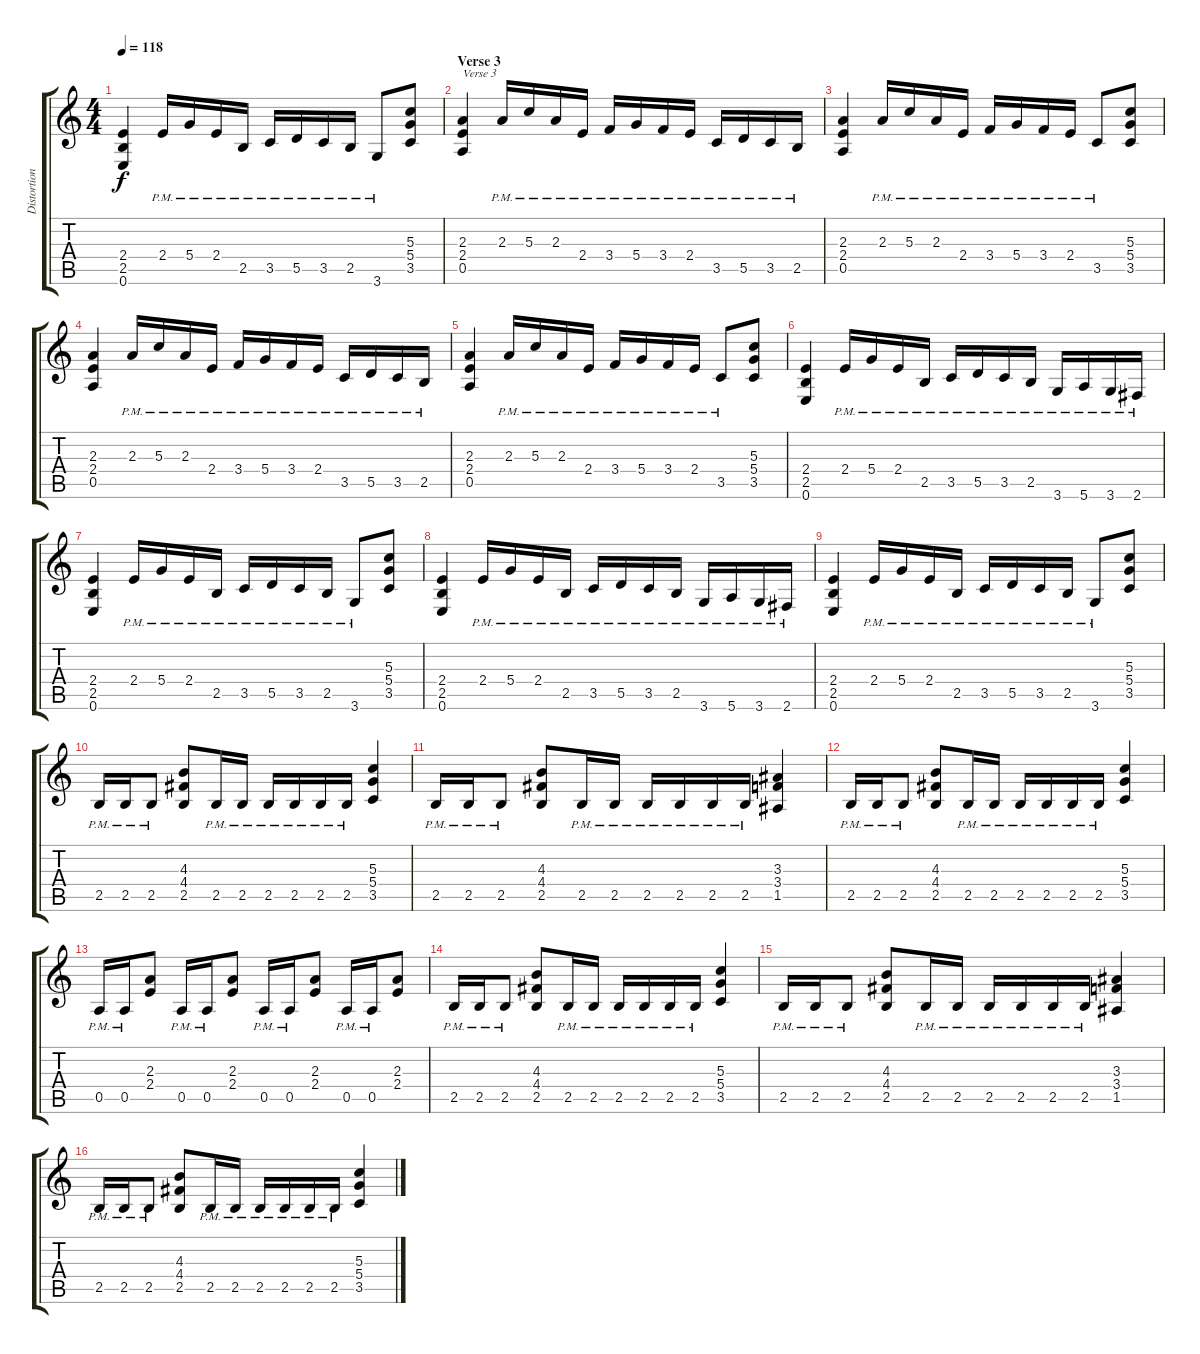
\track ("Distortion Guitar 2" "Distortion") {instrument distortionguitar}
\staff {score tabs}
\tuning (E4 B3 G3 D3 A2 E2) {hide}
\ts (4 4)
\tempo 118
\clef g2
\ks c
(2.4 2.5 0.6).4{dy f} 2.4{pm}.16 5.4{pm}.16 2.4{pm}.16 2.5{pm}.16 3.5{pm}.16 5.5{pm}.16 3.5{pm}.16 2.5{pm}.16 3.6{pm}.8 (5.3 5.4 3.5).8 |
\section ("" "Verse 3")
(2.3 2.4 0.5).4{txt "Verse 3"} 2.3{pm}.16 5.3{pm}.16 2.3{pm}.16 2.4{pm}.16 3.4{pm}.16 5.4{pm}.16 3.4{pm}.16 2.4{pm}.16 3.5{pm}.16 5.5{pm}.16 3.5{pm}.16 2.5{pm}.16 |
(2.3 2.4 0.5).4 2.3{pm}.16 5.3{pm}.16 2.3{pm}.16 2.4{pm}.16 3.4{pm}.16 5.4{pm}.16 3.4{pm}.16 2.4{pm}.16 3.5{pm}.8 (5.3 5.4 3.5).8 |
(2.3 2.4 0.5).4 2.3{pm}.16 5.3{pm}.16 2.3{pm}.16 2.4{pm}.16 3.4{pm}.16 5.4{pm}.16 3.4{pm}.16 2.4{pm}.16 3.5{pm}.16 5.5{pm}.16 3.5{pm}.16 2.5{pm}.16 |
(2.3 2.4 0.5).4 2.3{pm}.16 5.3{pm}.16 2.3{pm}.16 2.4{pm}.16 3.4{pm}.16 5.4{pm}.16 3.4{pm}.16 2.4{pm}.16 3.5{pm}.8 (5.3 5.4 3.5).8 |
(2.4 2.5 0.6).4 2.4{pm}.16 5.4{pm}.16 2.4{pm}.16 2.5{pm}.16 3.5{pm}.16 5.5{pm}.16 3.5{pm}.16 2.5{pm}.16 3.6{pm}.16 5.6{pm}.16 3.6{pm}.16 2.6{pm}.16 |
(2.4 2.5 0.6).4 2.4{pm}.16 5.4{pm}.16 2.4{pm}.16 2.5{pm}.16 3.5{pm}.16 5.5{pm}.16 3.5{pm}.16 2.5{pm}.16 3.6{pm}.8 (5.3 5.4 3.5).8 |
(2.4 2.5 0.6).4 2.4{pm}.16 5.4{pm}.16 2.4{pm}.16 2.5{pm}.16 3.5{pm}.16 5.5{pm}.16 3.5{pm}.16 2.5{pm}.16 3.6{pm}.16 5.6{pm}.16 3.6{pm}.16 2.6{pm}.16 |
(2.4 2.5 0.6).4 2.4{pm}.16 5.4{pm}.16 2.4{pm}.16 2.5{pm}.16 3.5{pm}.16 5.5{pm}.16 3.5{pm}.16 2.5{pm}.16 3.6{pm}.8 (5.3 5.4 3.5).8 |
2.5{pm}.16 2.5{pm}.16 2.5{pm}.8 (4.3 4.4 2.5).8 2.5{pm}.16 2.5{pm}.16 2.5{pm}.16 2.5{pm}.16 2.5{pm}.16 2.5{pm}.16 (5.3 5.4 3.5).4 |
2.5{pm}.16 2.5{pm}.16 2.5{pm}.8 (4.3 4.4 2.5).8 2.5{pm}.16 2.5{pm}.16 2.5{pm}.16 2.5{pm}.16 2.5{pm}.16 2.5{pm}.16 (3.3 3.4 1.5).4 |
2.5{pm}.16 2.5{pm}.16 2.5{pm}.8 (4.3 4.4 2.5).8 2.5{pm}.16 2.5{pm}.16 2.5{pm}.16 2.5{pm}.16 2.5{pm}.16 2.5{pm}.16 (5.3 5.4 3.5).4 |
0.5{pm}.16 0.5{pm}.16 (2.3 2.4).8 0.5{pm}.16 0.5{pm}.16 (2.3 2.4).8 0.5{pm}.16 0.5{pm}.16 (2.3 2.4).8 0.5{pm}.16 0.5{pm}.16 (2.3 2.4).8 |
2.5{pm}.16 2.5{pm}.16 2.5{pm}.8 (4.3 4.4 2.5).8 2.5{pm}.16 2.5{pm}.16 2.5{pm}.16 2.5{pm}.16 2.5{pm}.16 2.5{pm}.16 (5.3 5.4 3.5).4 |
2.5{pm}.16 2.5{pm}.16 2.5{pm}.8 (4.3 4.4 2.5).8 2.5{pm}.16 2.5{pm}.16 2.5{pm}.16 2.5{pm}.16 2.5{pm}.16 2.5{pm}.16 (3.3 3.4 1.5).4 |
2.5{pm}.16 2.5{pm}.16 2.5{pm}.8 (4.3 4.4 2.5).8 2.5{pm}.16 2.5{pm}.16 2.5{pm}.16 2.5{pm}.16 2.5{pm}.16 2.5{pm}.16 (5.3 5.4 3.5).4
